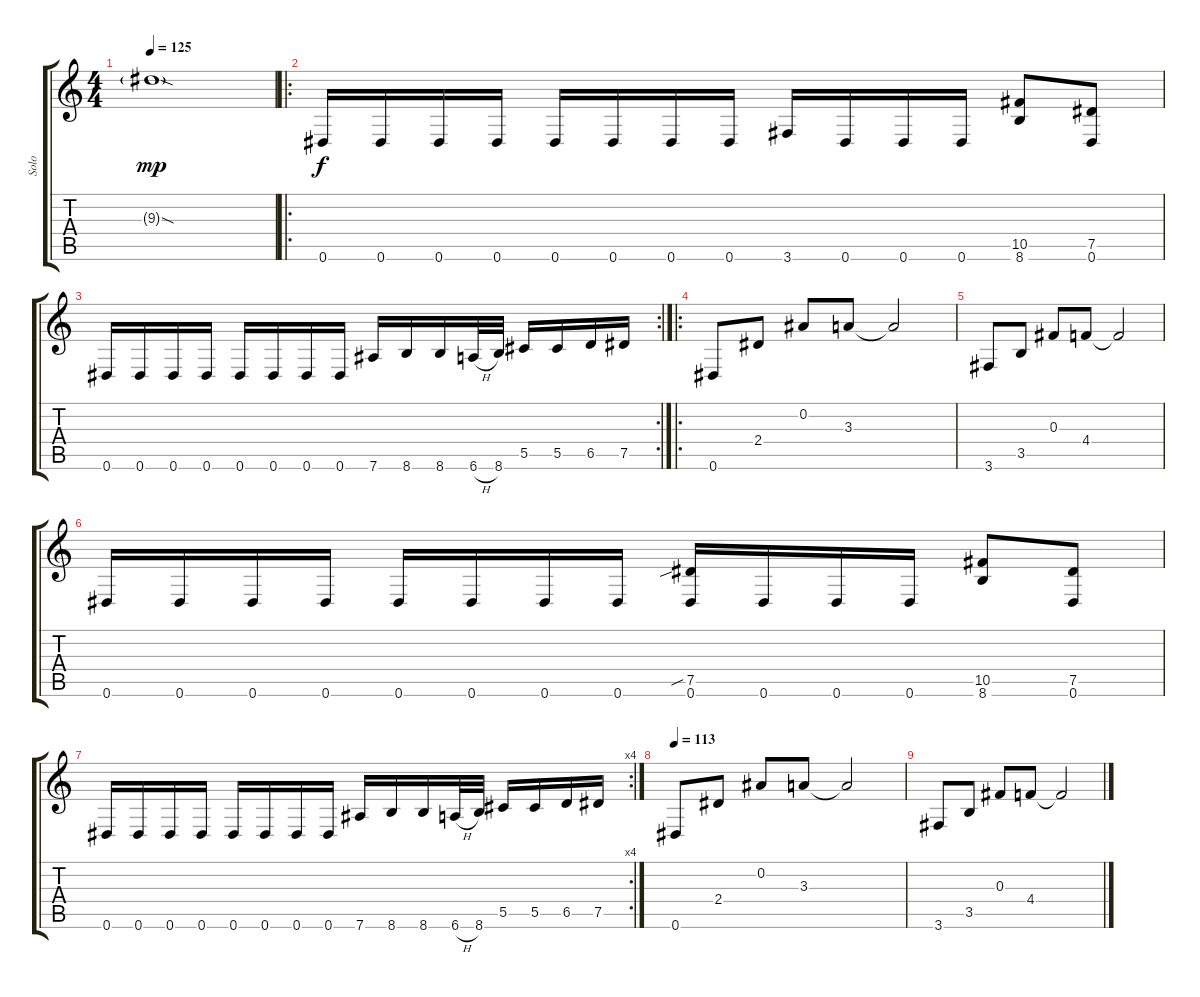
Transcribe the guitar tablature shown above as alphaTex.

\track ("Solo" "Solo") {instrument overdrivenguitar}
\staff {score tabs}
\tuning (Eb4 Bb3 Gb3 Db3 Ab2 Eb2) {hide}
\ts (4 4)
\tempo 125
\clef g2
\ks c
9.3{sod g}.1{dy mp} |
\ro
0.6.16{dy f} 0.6.16 0.6.16 0.6.16 0.6.16 0.6.16 0.6.16 0.6.16 3.6.16 0.6.16 0.6.16 0.6.16 (10.5 8.6).8 (7.5 0.6).8 |
\rc 2
0.6.16 0.6.16 0.6.16 0.6.16 0.6.16 0.6.16 0.6.16 0.6.16 7.6.16 8.6.16 8.6.16 6.6{h}.32 8.6.32 5.5.16 5.5.16 6.5.16 7.5.16 |
\ro
0.6.8 2.4.8 0.2.8 3.3.8 3.3{t}.2 |
3.6.8 3.5.8 0.3.8 4.4.8 4.4{t}.2 |
0.6.16 0.6.16 0.6.16 0.6.16 0.6.16 0.6.16 0.6.16 0.6.16 (7.5{sib} 0.6).16 0.6.16 0.6.16 0.6.16 (10.5 8.6).8 (7.5 0.6).8 |
\rc 4
0.6.16 0.6.16 0.6.16 0.6.16 0.6.16 0.6.16 0.6.16 0.6.16 7.6.16 8.6.16 8.6.16 6.6{h}.32 8.6.32 5.5.16 5.5.16 6.5.16 7.5.16 |
\tempo 113
0.6.8 2.4.8 0.2.8 3.3.8 3.3{t}.2 |
3.6.8 3.5.8 0.3.8 4.4.8 4.4{t}.2
